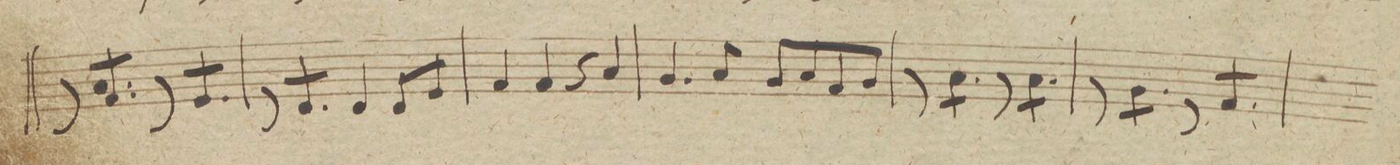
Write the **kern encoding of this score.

**kern	**dynam
*I"Violino 2do	*
*clefG2	*
*k[f#c#g#d#]	*
*met(c|)	*
*M2/2	*
8r	.
*tremolo	*
8a/L 8f#/	.
8a/ 8f#/	.
8a/J 8f#/	.
8r	.
8e/L	.
8e/	.
8e/J	.
=21	=21
8r	.
8d#/L	.
8d#/	.
8d#/J	.
*Xtremolo	*
4d#/	.
8d#/L	.
8e/J	.
=22	=22
4f#/	.
4f#/	.
4r	.
4a/	.
=23	=23
4.g#/	.
8a/	.
8g#/L	.
8a/	.
8f#/	.
8g#/J	.
=24	=24
8r	.
*tremolo	*
8a\L	.
8a\	.
8a\J	.
8r	.
8a\L	.
8a\	.
8a\J	.
=25	=25
8r	.
8g#\L	.
8g#\	.
8g#\J	.
8r	.
8f#/L	.
8f#/	.
8f#/J	.
=26	=26
*-	*-
